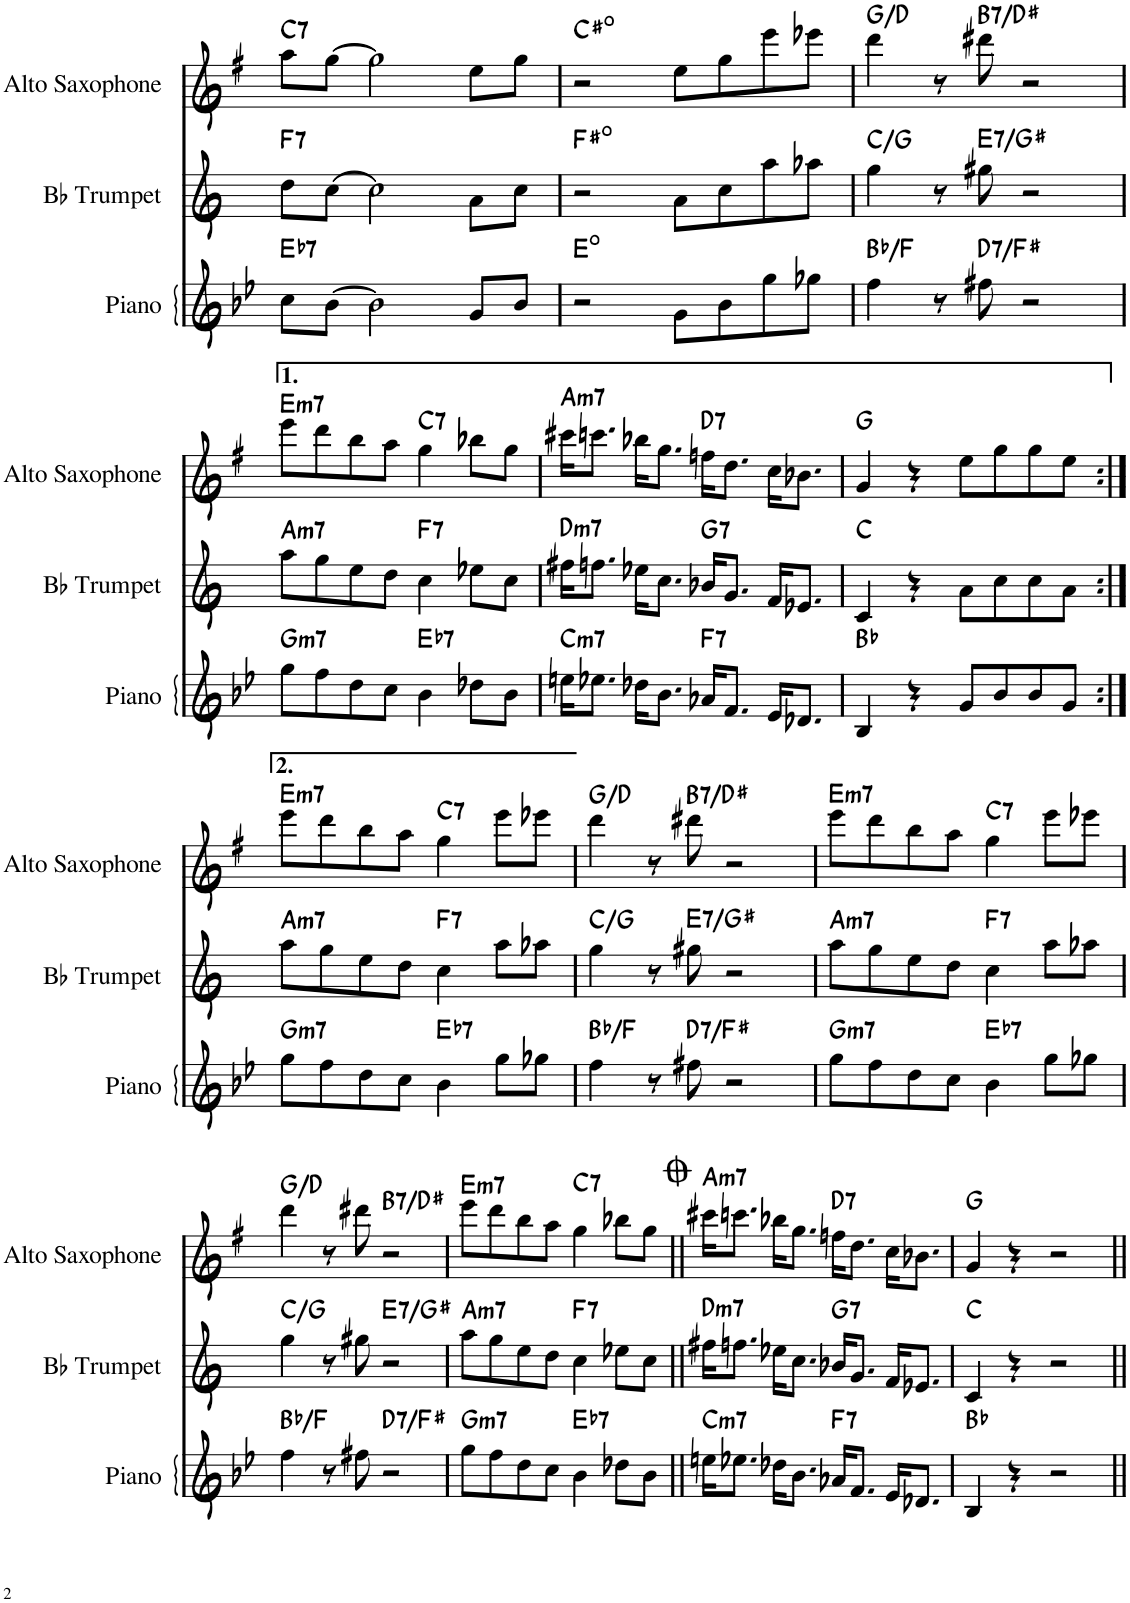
**kern	**harte	**kern	**harte	**kern	**harte
*part3	*part3	*part2	*part2	*part1	*part1
*staff3	*	*staff2	*	*staff1	*
*I"Piano	*	*I"Bb Trumpet	*	*I"Alto Saxophone	*
*I'Pno.	*	*I'Bb Tpt.	*	*I'A. Sax.	*
!!LO:PB:g=z
*clefG2	*	*clefG2	*	*clefG2	*
*	*	*Trd1c2	*	*Trd5c9	*
*k[b-e-]	*	*k[]	*	*k[f#]	*
*M4/4	*	*M4/4	*	*M4/4	*
=1	=1	=1	=1	=1	=1
!	!LO:H:kt=7	!	!LO:H:kt=7	!	!LO:H:kt=7
8cc\L	Eb:7	8dd\L	F:7	8aa\L	C:7
[8b-\J	.	[8cc\J	.	[8gg\J	.
2b-\]	.	2cc\]	.	2gg\]	.
8g/L	.	8a\L	.	8ee\L	.
8b-/J	.	8cc\J	.	8gg\J	.
=2	=2	=2	=2	=2	=2
2r	E:dim	2r	F#:dim	2r	C#:dim
8g\L	.	8a\L	.	8ee\L	.
8b-\	.	8cc\	.	8gg\	.
8gg\	.	8aa\	.	8eee\	.
8gg-X\J	.	8aa-X\J	.	8eee-X\J	.
=3	=3	=3	=3	=3	=3
4ff\	Bb:maj/5	4gg\	C:maj/5	4ddd\	G:maj/5
8r	.	8r	.	8r	.
!	!LO:H:kt=7	!	!LO:H:kt=7	!	!LO:H:kt=7
8ff#X\	D:7/3	8gg#X\	E:7/3	8ddd#X\	B:7/3
2r	.	2r	.	2r	.
!!LO:LB:g=z
=1	=1	=1	=1	=1	=1
!	!LO:H:kt=m7	!	!LO:H:kt=m7	!	!LO:H:kt=m7
8gg\L	G:min7	8aa\L	A:min7	8eee\L	E:min7
8ff\	.	8gg\	.	8ddd\	.
8dd\	.	8ee\	.	8bb\	.
8cc\J	.	8dd\J	.	8aa\J	.
!	!LO:H:kt=7	!	!LO:H:kt=7	!	!LO:H:kt=7
4b-\	Eb:7	4cc\	F:7	4gg\	C:7
8dd-X\L	.	8ee-X\L	.	8bb-X\L	.
8b-\J	.	8cc\J	.	8gg\J	.
=2	=2	=2	=2	=2	=2
!	!LO:H:kt=m7	!	!LO:H:kt=m7	!	!LO:H:kt=m7
16een\KL	C:min7	16ff#X\KL	D:min7	16ccc#X\KL	A:min7
8.ee-X\J	.	8.ffn\J	.	8.cccn\J	.
16dd-X\KL	.	16ee-X\KL	.	16bb-X\KL	.
8.b-\J	.	8.cc\J	.	8.gg\J	.
!	!LO:H:kt=7	!	!LO:H:kt=7	!	!LO:H:kt=7
16a-X/KL	F:7	16b-X/KL	G:7	16ffn\KL	D:7
8.f/J	.	8.g/J	.	8.dd\J	.
16e-/KL	.	16f/KL	.	16cc\KL	.
8.d-X/J	.	8.e-X/J	.	8.b-X\J	.
=3	=3	=3	=3	=3	=3
4B-/	Bb:maj	4c/	C:maj	4g/	G:maj
4r	.	4r	.	4r	.
8g/L	.	8a\L	.	8ee\L	.
8b-/	.	8cc\	.	8gg\	.
8b-/	.	8cc\	.	8gg\	.
8g/J	.	8a\J	.	8ee\J	.
!!LO:LB:g=z
=1:|!	=1:|!	=1:|!	=1:|!	=1:|!	=1:|!
!	!LO:H:kt=m7	!	!LO:H:kt=m7	!	!LO:H:kt=m7
8gg\L	G:min7	8aa\L	A:min7	8eee\L	E:min7
8ff\	.	8gg\	.	8ddd\	.
8dd\	.	8ee\	.	8bb\	.
8cc\J	.	8dd\J	.	8aa\J	.
!	!LO:H:kt=7	!	!LO:H:kt=7	!	!LO:H:kt=7
4b-\	Eb:7	4cc\	F:7	4gg\	C:7
8gg\L	.	8aa\L	.	8eee\L	.
8gg-X\J	.	8aa-X\J	.	8eee-X\J	.
=2	=2	=2	=2	=2	=2
4ff\	Bb:maj/5	4gg\	C:maj/5	4ddd\	G:maj/5
8r	.	8r	.	8r	.
!	!LO:H:kt=7	!	!LO:H:kt=7	!	!LO:H:kt=7
8ff#X\	D:7/3	8gg#X\	E:7/3	8ddd#X\	B:7/3
2r	.	2r	.	2r	.
=3	=3	=3	=3	=3	=3
!	!LO:H:kt=m7	!	!LO:H:kt=m7	!	!LO:H:kt=m7
8gg\L	G:min7	8aa\L	A:min7	8eee\L	E:min7
8ff\	.	8gg\	.	8ddd\	.
8dd\	.	8ee\	.	8bb\	.
8cc\J	.	8dd\J	.	8aa\J	.
!	!LO:H:kt=7	!	!LO:H:kt=7	!	!LO:H:kt=7
4b-\	Eb:7	4cc\	F:7	4gg\	C:7
8gg\L	.	8aa\L	.	8eee\L	.
8gg-X\J	.	8aa-X\J	.	8eee-X\J	.
!!LO:LB:g=z
=1	=1	=1	=1	=1	=1
4ff\	Bb:maj/5	4gg\	C:maj/5	4ddd\	G:maj/5
8r	.	8r	.	8r	.
8ff#X\	.	8gg#X\	.	8ddd#X\	.
!	!LO:H:kt=7	!	!LO:H:kt=7	!	!LO:H:kt=7
2r	D:7/3	2r	E:7/3	2r	B:7/3
=2	=2	=2	=2	=2	=2
!	!LO:H:kt=m7	!	!LO:H:kt=m7	!	!LO:H:kt=m7
8gg\L	G:min7	8aa\L	A:min7	8eee\L	E:min7
8ff\	.	8gg\	.	8ddd\	.
8dd\	.	8ee\	.	8bb\	.
8cc\J	.	8dd\J	.	8aa\J	.
!	!LO:H:kt=7	!	!LO:H:kt=7	!	!LO:H:kt=7
4b-\	Eb:7	4cc\	F:7	4gg\	C:7
8dd-X\L	.	8ee-X\L	.	8bb-X\L	.
8b-\J	.	8cc\J	.	8gg\J	.
=3||	=3||	=3||	=3||	=3||	=3||
!	!LO:H:kt=m7	!	!LO:H:kt=m7	!	!LO:H:kt=m7
16een\KL	C:min7	16ff#X\KL	D:min7	16ccc#X\KL	A:min7
8.ee-X\J	.	8.ffn\J	.	8.cccn\J	.
16dd-X\KL	.	16ee-X\KL	.	16bb-X\KL	.
8.b-\J	.	8.cc\J	.	8.gg\J	.
!	!LO:H:kt=7	!	!LO:H:kt=7	!	!LO:H:kt=7
16a-X/KL	F:7	16b-X/KL	G:7	16ffn\KL	D:7
8.f/J	.	8.g/J	.	8.dd\J	.
16e-/KL	.	16f/KL	.	16cc\KL	.
8.d-X/J	.	8.e-X/J	.	8.b-X\J	.
=4	=4	=4	=4	=4	=4
4B-/	Bb:maj	4c/	C:maj	4g/	G:maj
4r	.	4r	.	4r	.
2r	.	2r	.	2r	.
=||	=||	=||	=||	=||	=||
*-	*-	*-	*-	*-	*-
